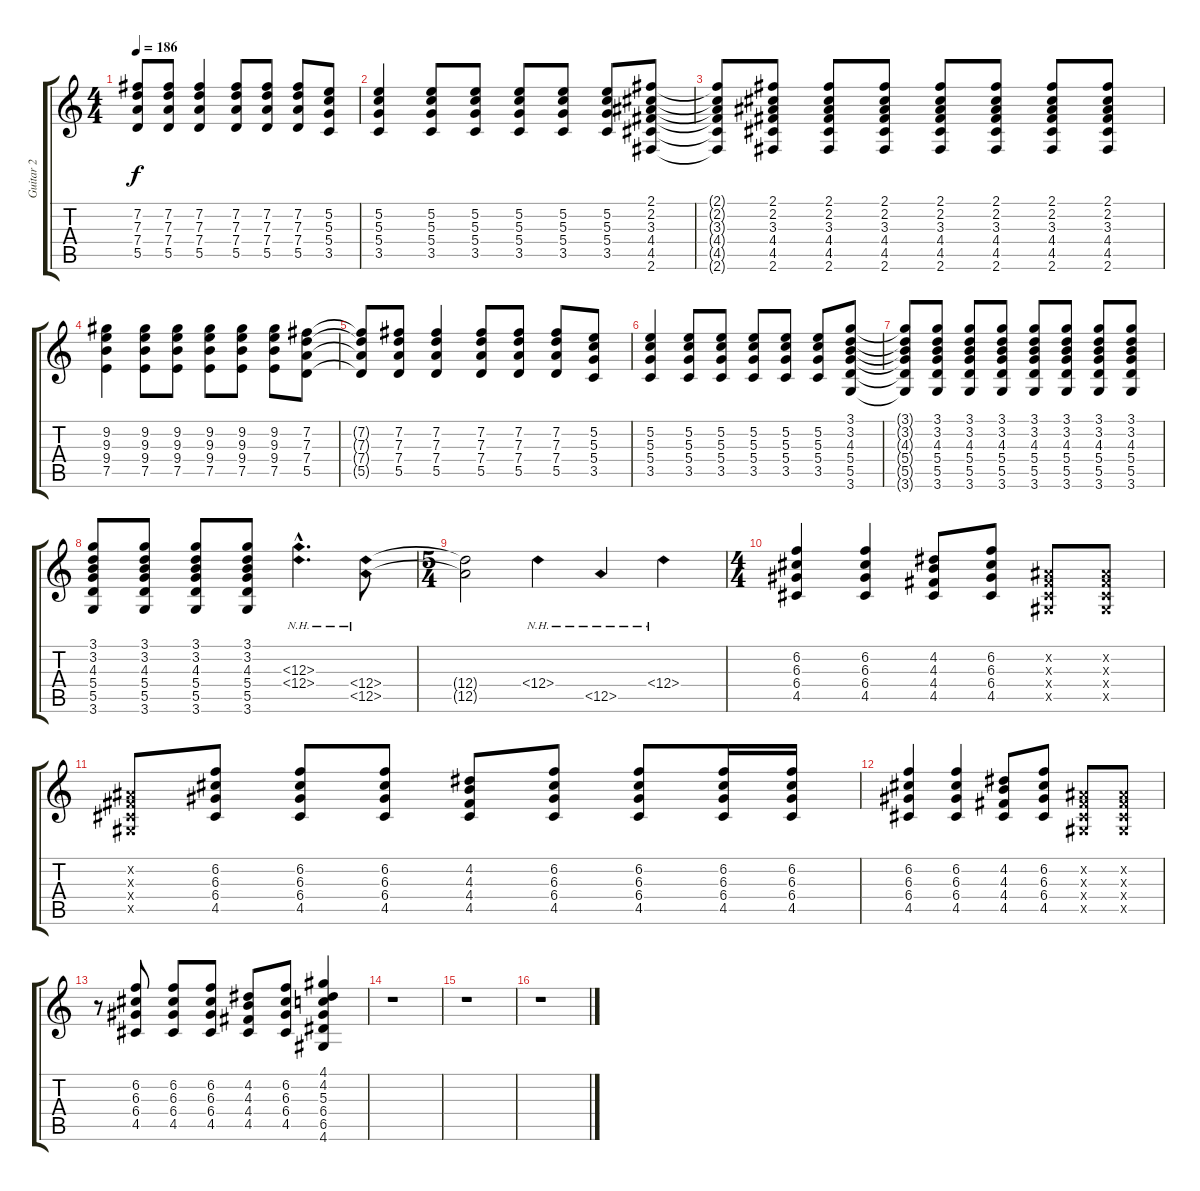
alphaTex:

\track ("Guitar 2" "Guitar 2") {instrument electricguitarclean}
\staff {score tabs}
\tuning (E4 B3 G3 D3 A2 E2) {hide}
\ts (4 4)
\tempo 186
\clef g2
\ks c
(7.2{t} 7.3{t} 7.4{t} 5.5{t}).8{dy f} (7.2 7.3 7.4 5.5).8 (7.2 7.3 7.4 5.5).4 (7.2 7.3 7.4 5.5).8 (7.2 7.3 7.4 5.5).8 (7.2 7.3 7.4 5.5).8 (5.2 5.3 5.4 3.5).8 |
(5.2 5.3 5.4 3.5).4 (5.2 5.3 5.4 3.5).8 (5.2 5.3 5.4 3.5).8 (5.2 5.3 5.4 3.5).8 (5.2 5.3 5.4 3.5).8 (5.2 5.3 5.4 3.5).8 (2.1 2.2 3.3 4.4 4.5 2.6).8 |
(2.1{t} 2.2{t} 3.3{t} 4.4{t} 4.5{t} 2.6{t}).8 (2.1 2.2 3.3 4.4 4.5 2.6).8 (2.1 2.2 3.3 4.4 4.5 2.6).8 (2.1 2.2 3.3 4.4 4.5 2.6).8 (2.1 2.2 3.3 4.4 4.5 2.6).8 (2.1 2.2 3.3 4.4 4.5 2.6).8 (2.1 2.2 3.3 4.4 4.5 2.6).8 (2.1 2.2 3.3 4.4 4.5 2.6).8 |
(9.2 9.3 9.4 7.5).4 (9.2 9.3 9.4 7.5).8 (9.2 9.3 9.4 7.5).8 (9.2 9.3 9.4 7.5).8 (9.2 9.3 9.4 7.5).8 (9.2 9.3 9.4 7.5).8 (7.2 7.3 7.4 5.5).8 |
(7.2{t} 7.3{t} 7.4{t} 5.5{t}).8 (7.2 7.3 7.4 5.5).8 (7.2 7.3 7.4 5.5).4 (7.2 7.3 7.4 5.5).8 (7.2 7.3 7.4 5.5).8 (7.2 7.3 7.4 5.5).8 (5.2 5.3 5.4 3.5).8 |
(5.2 5.3 5.4 3.5).4 (5.2 5.3 5.4 3.5).8 (5.2 5.3 5.4 3.5).8 (5.2 5.3 5.4 3.5).8 (5.2 5.3 5.4 3.5).8 (5.2 5.3 5.4 3.5).8 (3.1 3.2 4.3 5.4 5.5 3.6).8 |
(3.1{t} 3.2{t} 4.3{t} 5.4{t} 5.5{t} 3.6{t}).8 (3.1 3.2 4.3 5.4 5.5 3.6).8 (3.1 3.2 4.3 5.4 5.5 3.6).8 (3.1 3.2 4.3 5.4 5.5 3.6).8 (3.1 3.2 4.3 5.4 5.5 3.6).8 (3.1 3.2 4.3 5.4 5.5 3.6).8 (3.1 3.2 4.3 5.4 5.5 3.6).8 (3.1 3.2 4.3 5.4 5.5 3.6).8 |
(3.1 3.2 4.3 5.4 5.5 3.6).8 (3.1 3.2 4.3 5.4 5.5 3.6).8 (3.1 3.2 4.3 5.4 5.5 3.6).8 (3.1 3.2 4.3 5.4 5.5 3.6).8 (12.3{nh hac} 12.4{nh hac}).4{d} (12.4{nh} 12.5{nh}).8 |
\ts (5 4)
(12.4{t} 12.5{t}).2 12.4{nh}.4 12.5{nh}.4 12.4{nh}.4 |
\ts (4 4)
(6.2 6.3 6.4 4.5).4 (6.2 6.3 6.4 4.5).4 (4.2 4.3 4.4 4.5).8 (6.2 6.3 6.4 4.5).8 (-1.2{x} -1.3{x} -1.4{x} -1.5{x}).8 (-1.2{x} -1.3{x} -1.4{x} -1.5{x}).8 |
(-1.2{x} -1.3{x} -1.4{x} -1.5{x}).8 (6.2 6.3 6.4 4.5).8 (6.2 6.3 6.4 4.5).8 (6.2 6.3 6.4 4.5).8 (4.2 4.3 4.4 4.5).8 (6.2 6.3 6.4 4.5).8 (6.2 6.3 6.4 4.5).8 (6.2 6.3 6.4 4.5).16 (6.2 6.3 6.4 4.5).16 |
(6.2 6.3 6.4 4.5).4 (6.2 6.3 6.4 4.5).4 (4.2 4.3 4.4 4.5).8 (6.2 6.3 6.4 4.5).8 (-1.2{x} -1.3{x} -1.4{x} -1.5{x}).8 (-1.2{x} -1.3{x} -1.4{x} -1.5{x}).8 |
r.8 (6.2 6.3 6.4 4.5).8 (6.2 6.3 6.4 4.5).8 (6.2 6.3 6.4 4.5).8 (4.2 4.3 4.4 4.5).8 (6.2 6.3 6.4 4.5).8 (4.1 4.2 5.3 6.4 6.5 4.6).4 |
r.1 |
r.1 |
r.1
